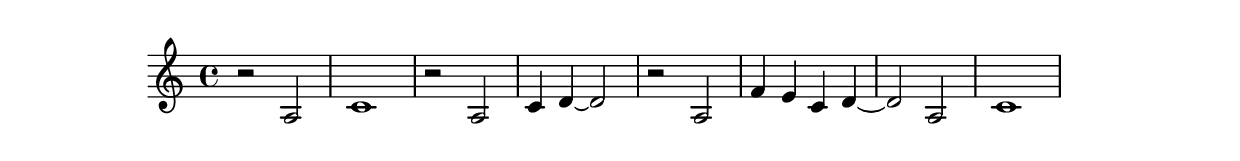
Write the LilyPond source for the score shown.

\version "2.19.82"
\language "english"

\header {
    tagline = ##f
}

\layout {}

\paper {}

\score {
    {
        r2
        a2
        c'1
        r2
        a2
        c'4
        d'4
        ~
        d'2
        r2
        a2
        f'4
        e'4
        c'4
        d'4
        ~
        d'2
        a2
        c'1
    }
}